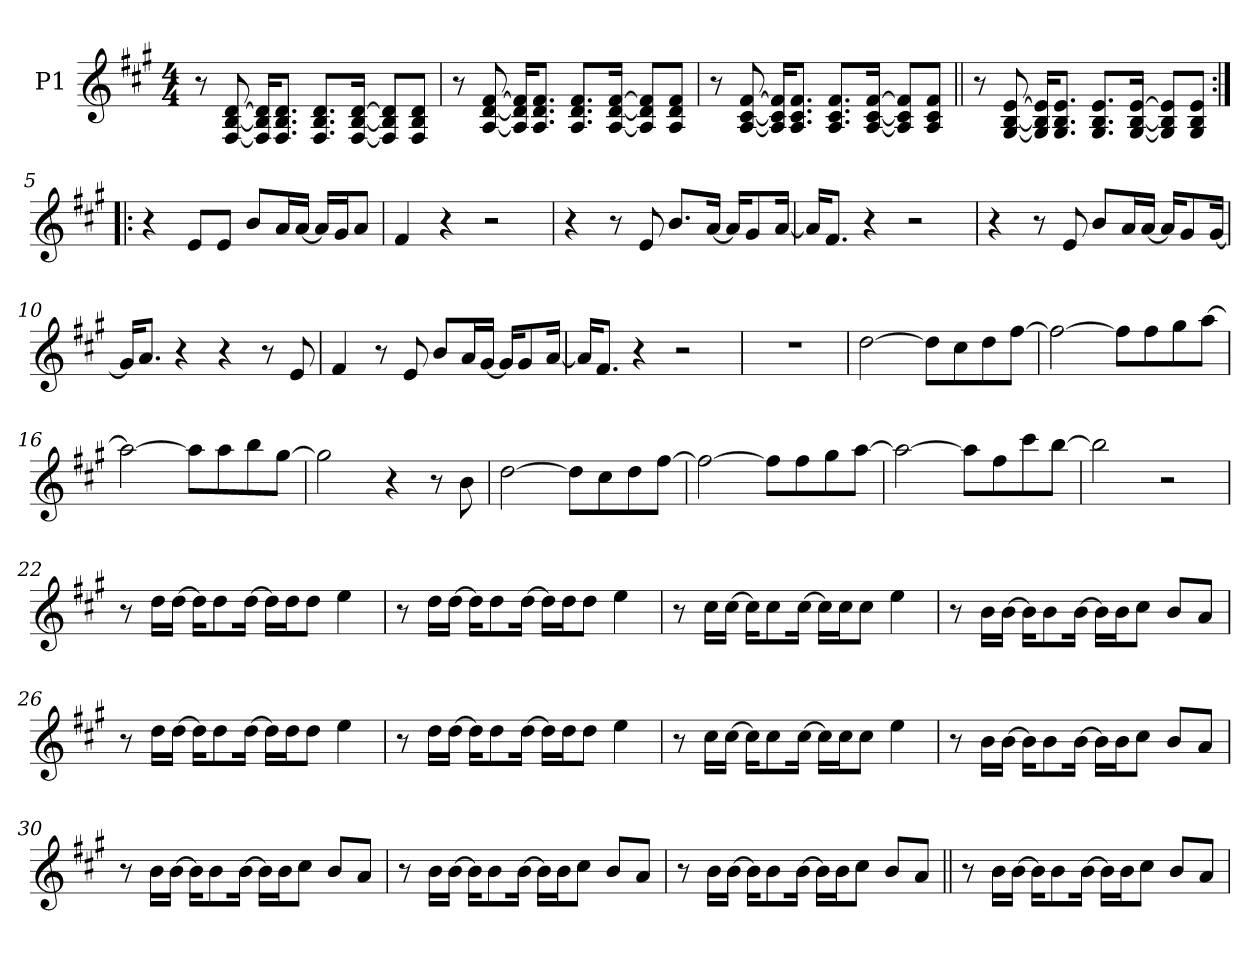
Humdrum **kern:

**kern
*part1
*staff1
*I"P1
*clefG2
*k[f#c#g#]
*f#:
*M4/4
*MM116
=1
8r
[<8F#/ [<8B/ [>8d/
16F#/] 16B/] 16d/]KL
8.F#/ 8.B/ 8.d/J
8.F#/ 8.B/ 8.d/L
[<16F#/ [<16B/ [>16d/Jk
8F#/] 8B/] 8d/]L
8F#/ 8B/ 8d/J
=2
8r
[<8A/ [<8d/ [>8f#/
16A/] 16d/] 16f#/]KL
8.A/ 8.d/ 8.f#/J
8.A/ 8.d/ 8.f#/L
[<16A/ [<16d/ [>16f#/Jk
8A/] 8d/] 8f#/]L
8A/ 8d/ 8f#/J
=3
8r
[<8A/ [<8c#/ [>8f#/
16A/] 16c#/] 16f#/]KL
8.A/ 8.c#/ 8.f#/J
8.A/ 8.c#/ 8.f#/L
[<16A/ [<16c#/ [>16f#/Jk
8A/] 8c#/] 8f#/]L
8A/ 8c#/ 8f#/J
!!LO:LB:g=z
=4||
8r
[<8G#/ [<8B/ [>8e/
16G#/] 16B/] 16e/]KL
8.G#/ 8.B/ 8.e/J
8.G#/ 8.B/ 8.e/L
[<16G#/ [<16B/ [>16e/Jk
8G#/] 8B/] 8e/]L
8G#/ 8B/ 8e/J
=5:|!|:
4r
8e/L
8e/J
8b/L
16a/L
[<16a/JJ
16a/LL]
16g#/J
8a/J
=6
4f#/
4r
2r
=7
4r
8r
8e/
8.b/L
[<16a/Jk
16a/KL]
8g#/
[<16a/Jk
!!LO:LB:g=z
=8
16a/KL]
8.f#/J
4r
2r
=9
4r
8r
8e/
8b/L
16a/L
[<16a/JJ
16a/KL]
8g#/
[<16g#/Jk
=10
16g#/KL]
8.a/J
4r
4r
8r
8e/
=11
4f#/
8r
8e/
8b/L
16a/L
[<16g#/JJ
16g#/KL]
8g#/
[<16a/Jk
!!LO:LB:g=z
=12
16a/KL]
8.f#/J
4r
2r
=13
1r
=14
[>2dd\
8dd\L]
8cc#\
8dd\
[>8ff#\J
=15
2ff#\_
8ff#\L]
8ff#\
8gg#\
[>8aa\J
=16
2aa\_
8aa\L]
8aa\
8bb\
[>8gg#\J
=17
2gg#\]
4r
8r
8b\
!!LO:LB:g=z
=18
[>2dd\
8dd\L]
8cc#\
8dd\
[>8ff#\J
=19
2ff#\_
8ff#\L]
8ff#\
8gg#\
[>8aa\J
=20
2aa\_
8aa\L]
8ff#\
8ccc#\
[>8bb\J
=21
2bb\]
2r
=22
8r
16dd\LL
[>16dd\JJ
16dd\KL]
8dd\
[>16dd\Jk
16dd\LL]
16dd\J
8dd\J
4ee\
!!LO:LB:g=z
=23
8r
16dd\LL
[>16dd\JJ
16dd\KL]
8dd\
[>16dd\Jk
16dd\LL]
16dd\J
8dd\J
4ee\
=24
8r
16cc#\LL
[>16cc#\JJ
16cc#\KL]
8cc#\
[>16cc#\Jk
16cc#\LL]
16cc#\J
8cc#\J
4ee\
=25
8r
16b\LL
[>16b\JJ
16b\KL]
8b\
[>16b\Jk
16b\LL]
16b\J
8cc#\J
8b/L
8a/J
!!LO:LB:g=z
=26
8r
16dd\LL
[>16dd\JJ
16dd\KL]
8dd\
[>16dd\Jk
16dd\LL]
16dd\J
8dd\J
4ee\
=27
8r
16dd\LL
[>16dd\JJ
16dd\KL]
8dd\
[>16dd\Jk
16dd\LL]
16dd\J
8dd\J
4ee\
=28
8r
16cc#\LL
[>16cc#\JJ
16cc#\KL]
8cc#\
[>16cc#\Jk
16cc#\LL]
16cc#\J
8cc#\J
4ee\
!!LO:LB:g=z
=29
8r
16b\LL
[>16b\JJ
16b\KL]
8b\
[>16b\Jk
16b\LL]
16b\J
8cc#\J
8b/L
8a/J
=30
8r
16b\LL
[>16b\JJ
16b\KL]
8b\
[>16b\Jk
16b\LL]
16b\J
8cc#\J
8b/L
8a/J
=31
8r
16b\LL
[>16b\JJ
16b\KL]
8b\
[>16b\Jk
16b\LL]
16b\J
8cc#\J
8b/L
8a/J
!!LO:LB:g=z
=32
8r
16b\LL
[>16b\JJ
16b\KL]
8b\
[>16b\Jk
16b\LL]
16b\J
8cc#\J
8b/L
8a/J
=33||
8r
16b\LL
[>16b\JJ
16b\KL]
8b\
[>16b\Jk
16b\LL]
16b\J
8cc#\J
8b/L
8a/J
=
*-
